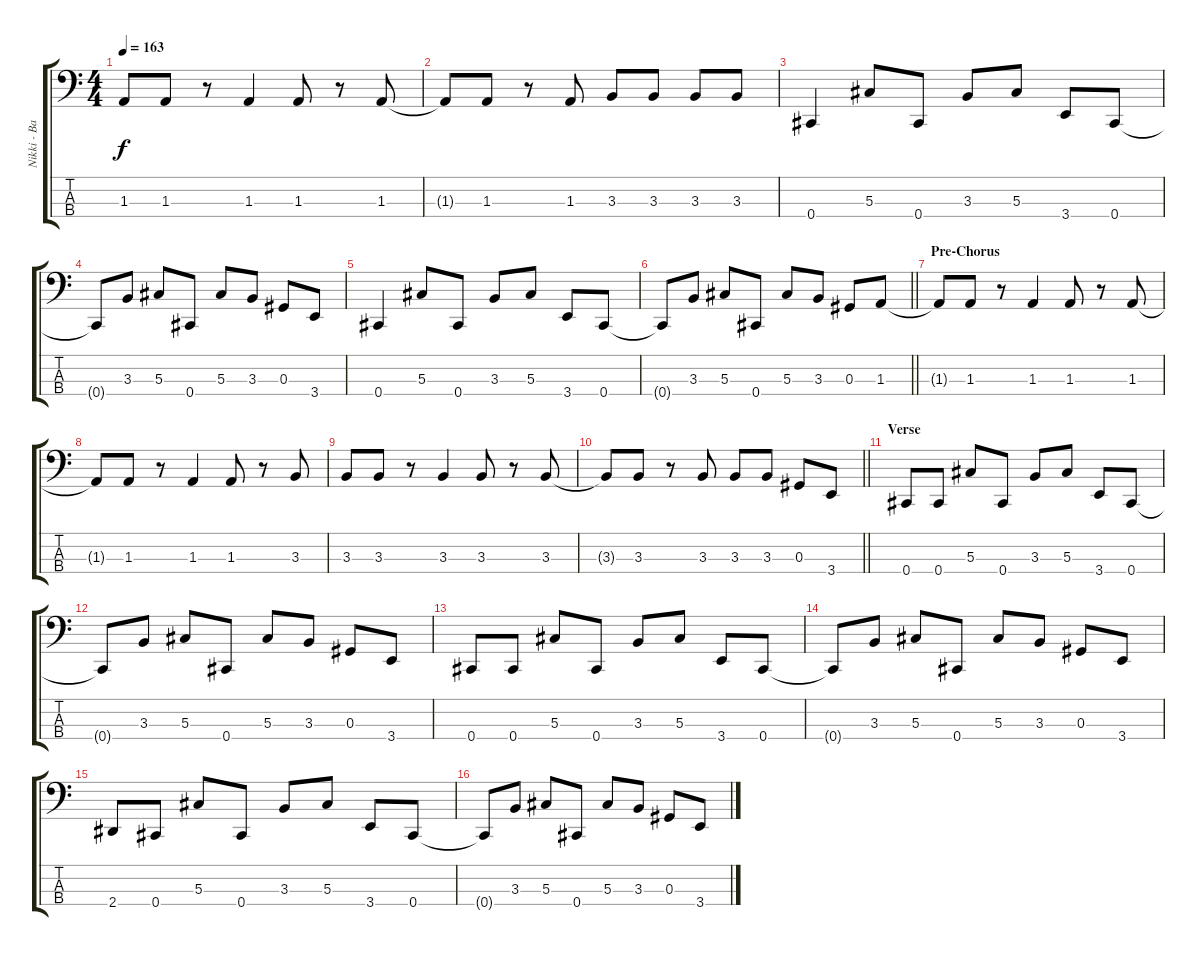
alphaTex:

\track ("Nikki - Bass" "Nikki - Ba") {instrument electricbassfinger}
\staff {score tabs}
\tuning (Gb2 Db2 Ab1 Db1) {hide}
\ts (4 4)
\tempo 163
\clef f4
\ks c
1.3.8{dy f} 1.3.8 r.8 1.3.4 1.3.8 r.8 1.3.8 |
1.3{t}.8 1.3.8 r.8 1.3.8 3.3.8 3.3.8 3.3.8 3.3.8 |
0.4.4 5.3.8 0.4.8 3.3.8 5.3.8 3.4.8 0.4.8 |
0.4{t}.8 3.3.8 5.3.8 0.4.8 5.3.8 3.3.8 0.3.8 3.4.8 |
0.4.4 5.3.8 0.4.8 3.3.8 5.3.8 3.4.8 0.4.8 |
\barLineRight lightlight
0.4{t}.8 3.3.8 5.3.8 0.4.8 5.3.8 3.3.8 0.3.8 1.3.8 |
\section ("" "Pre-Chorus")
1.3{t}.8 1.3.8 r.8 1.3.4 1.3.8 r.8 1.3.8 |
1.3{t}.8 1.3.8 r.8 1.3.4 1.3.8 r.8 3.3.8 |
3.3.8 3.3.8 r.8 3.3.4 3.3.8 r.8 3.3.8 |
\barLineRight lightlight
3.3{t}.8 3.3.8 r.8 3.3.8 3.3.8 3.3.8 0.3.8 3.4.8 |
\section ("" "Verse")
0.4.8 0.4.8 5.3.8 0.4.8 3.3.8 5.3.8 3.4.8 0.4.8 |
0.4{t}.8 3.3.8 5.3.8 0.4.8 5.3.8 3.3.8 0.3.8 3.4.8 |
0.4.8 0.4.8 5.3.8 0.4.8 3.3.8 5.3.8 3.4.8 0.4.8 |
0.4{t}.8 3.3.8 5.3.8 0.4.8 5.3.8 3.3.8 0.3.8 3.4.8 |
2.4.8 0.4.8 5.3.8 0.4.8 3.3.8 5.3.8 3.4.8 0.4.8 |
0.4{t}.8 3.3.8 5.3.8 0.4.8 5.3.8 3.3.8 0.3.8 3.4.8
